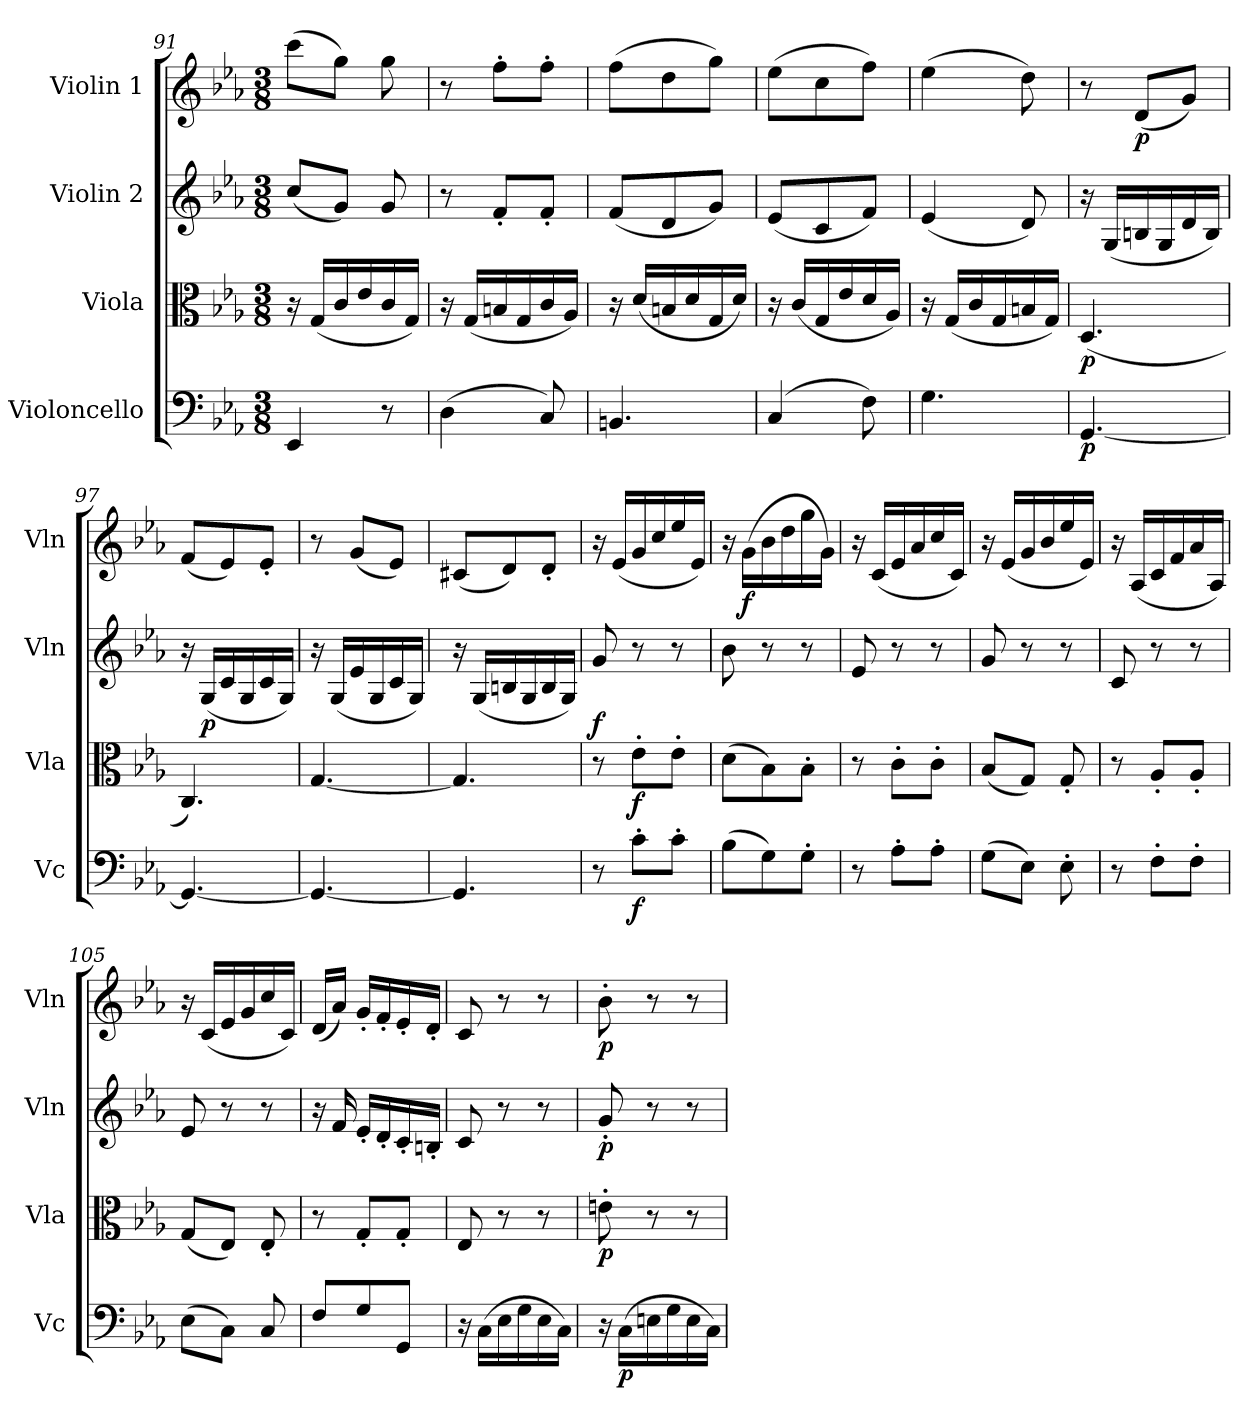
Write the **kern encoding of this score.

**kern	**dynam	**kern	**dynam	**kern	**dynam	**kern	**dynam
*part4	*part4	*part3	*part3	*part2	*part2	*part1	*part1
*staff4	*staff4	*staff3	*staff3	*staff2	*staff2	*staff1	*staff1
*I"Violoncello	*	*I"Viola	*	*I"Violin 2	*	*I"Violin 1	*
*I'Vc	*	*I'Vla	*	*I'Vln	*	*I'Vln	*
*clefF4	*	*clefC3	*	*clefG2	*	*clefG2	*
*k[b-e-a-]	*	*k[b-e-a-]	*	*k[b-e-a-]	*	*k[b-e-a-]	*
*M3/8	*	*M3/8	*	*M3/8	*	*M3/8	*
=91	=91	=91	=91	=91	=91	=91	=91
4EE-/	.	16r	.	(8cc/L	.	(8ccc\L	.
.	.	(16G/LL	.	.	.	.	.
.	.	16c/	.	8g/J)	.	8gg\J)	.
.	.	16e-/	.	.	.	.	.
8r	.	16c/	.	8g/	.	8gg\	.
.	.	16G/JJ)	.	.	.	.	.
=92	=92	=92	=92	=92	=92	=92	=92
(4D\	.	16r	.	8r	.	8r	.
.	.	(16G/LL	.	.	.	.	.
.	.	16Bn/	.	8f'/L	.	8ff'\L	.
.	.	16G/	.	.	.	.	.
8C/)	.	16c/	.	8f'/J	.	8ff'\J	.
.	.	16A-/JJ)	.	.	.	.	.
!!LO:LB:g=z
=93	=93	=93	=93	=93	=93	=93	=93
4.BBn/	.	16r	.	(8f/L	.	(8ff\L	.
.	.	(16d/LL	.	.	.	.	.
.	.	16Bn/	.	8d/	.	8dd\	.
.	.	16d/	.	.	.	.	.
.	.	16G/	.	8g/J)	.	8gg\J)	.
.	.	16d/JJ)	.	.	.	.	.
=94	=94	=94	=94	=94	=94	=94	=94
(4C/	.	16r	.	(8e-/L	.	(8ee-\L	.
.	.	(16c/LL	.	.	.	.	.
.	.	16G/	.	8c/	.	8cc\	.
.	.	16e-/	.	.	.	.	.
8F\)	.	16d/	.	8f/J)	.	8ff\J)	.
.	.	16A-/JJ)	.	.	.	.	.
=95	=95	=95	=95	=95	=95	=95	=95
4.G\	.	16r	.	(4e-/	.	(4ee-\	.
.	.	(16G/LL	.	.	.	.	.
.	.	16c/	.	.	.	.	.
.	.	16G/	.	.	.	.	.
.	.	16Bn/	.	8d/)	.	8dd\)	.
.	.	16G/JJ)	.	.	.	.	.
=96	=96	=96	=96	=96	=96	=96	=96
!	!LO:DY:b	!	!LO:DY:b	!	!	!	!
[4.GG/	p	(4.D/	p	16r	.	8r	.
.	.	.	.	(16G/LL	.	.	.
!	!	!	!	!	!	!	!LO:DY:b
.	.	.	.	16Bn/	.	(8d/L	p
.	.	.	.	16G/	.	.	.
.	.	.	.	16d/	.	8g/J)	.
.	.	.	.	16B/JJ)	.	.	.
=97	=97	=97	=97	=97	=97	=97	=97
4.GG/_	.	4.C/)	.	16r	.	(8f/L	.
!	!	!	!	!	!LO:DY:b	!	!
.	.	.	.	(16G/LL	p	.	.
.	.	.	.	16c/	.	8e-/)	.
.	.	.	.	16G/	.	.	.
.	.	.	.	16c/	.	8e-'/J	.
.	.	.	.	16G/JJ)	.	.	.
=98	=98	=98	=98	=98	=98	=98	=98
4.GG/_	.	[4.G/	.	16r	.	8r	.
.	.	.	.	(16G/LL	.	.	.
.	.	.	.	16e-/	.	(8g/L	.
.	.	.	.	16G/	.	.	.
.	.	.	.	16c/	.	8e-/J)	.
.	.	.	.	16G/JJ)	.	.	.
!!LO:LB:g=z
=99	=99	=99	=99	=99	=99	=99	=99
4.GG/]	.	4.G/]	.	16r	.	(8c#X/L	.
.	.	.	.	(16G/LL	.	.	.
.	.	.	.	16Bn/	.	8d/)	.
.	.	.	.	16G/	.	.	.
.	.	.	.	16B/	.	8d'/J	.
.	.	.	.	16G/JJ)	.	.	.
=100	=100	=100	=100	=100	=100	=100	=100
!	!	!	!	!	!LO:DY:b	!	!
8r	.	8r	.	8g/	f	16r	.
.	.	.	.	.	.	(16e-/LL	.
!	!LO:DY:b	!	!LO:DY:b	!	!	!	!
8c'\L	f	8e-'\L	f	8r	.	16g/	.
.	.	.	.	.	.	16cc/	.
8c'\J	.	8e-'\J	.	8r	.	16ee-/	.
.	.	.	.	.	.	16e-/JJ)	.
=101	=101	=101	=101	=101	=101	=101	=101
(8B-\L	.	(8d\L	.	8b-\	.	16r	.
!	!	!	!	!	!	!	!LO:DY:b
.	.	.	.	.	.	(16g\LL	f
8G\)	.	8B-\)	.	8r	.	16b-\	.
.	.	.	.	.	.	16dd\	.
8G'\J	.	8B-'\J	.	8r	.	16gg\	.
.	.	.	.	.	.	16g\JJ)	.
=102	=102	=102	=102	=102	=102	=102	=102
8r	.	8r	.	8e-/	.	16r	.
.	.	.	.	.	.	(16c/LL	.
8A-'\L	.	8c'\L	.	8r	.	16e-/	.
.	.	.	.	.	.	16a-/	.
8A-'\J	.	8c'\J	.	8r	.	16cc/	.
.	.	.	.	.	.	16c/JJ)	.
!!LO:LB:g=z
=103	=103	=103	=103	=103	=103	=103	=103
(8G\L	.	(8B-/L	.	8g/	.	16r	.
.	.	.	.	.	.	(16e-/LL	.
8E-\J)	.	8G/J)	.	8r	.	16g/	.
.	.	.	.	.	.	16b-/	.
8E-'\	.	8G'/	.	8r	.	16ee-/	.
.	.	.	.	.	.	16e-/JJ)	.
=104	=104	=104	=104	=104	=104	=104	=104
8r	.	8r	.	8c/	.	16r	.
.	.	.	.	.	.	(16A-/LL	.
8F'\L	.	8A-'/L	.	8r	.	16c/	.
.	.	.	.	.	.	16f/	.
8F'\J	.	8A-'/J	.	8r	.	16a-/	.
.	.	.	.	.	.	16A-/JJ)	.
=105	=105	=105	=105	=105	=105	=105	=105
(8E-\L	.	(8G/L	.	8e-/	.	16r	.
.	.	.	.	.	.	(16c/LL	.
8C\J)	.	8E-/J)	.	8r	.	16e-/	.
.	.	.	.	.	.	16g/	.
8C/	.	8E-'/	.	8r	.	16cc/	.
.	.	.	.	.	.	16c/JJ)	.
=106	=106	=106	=106	=106	=106	=106	=106
8F/L	.	8r	.	16r	.	(16d/LL	.
.	.	.	.	16f/	.	16a-/JJ)	.
8G/	.	8G'/L	.	16e-'/LL	.	16g'/LL	.
.	.	.	.	16d'/	.	16f'/	.
8GG/J	.	8G'/J	.	16c'/	.	16e-'/	.
.	.	.	.	16Bn'/JJ	.	16d'/JJ	.
=107	=107	=107	=107	=107	=107	=107	=107
16r	.	8E-/	.	8c/	.	8c/	.
(16C\LL	.	.	.	.	.	.	.
16E-\	.	8r	.	8r	.	8r	.
16G\	.	.	.	.	.	.	.
16E-\	.	8r	.	8r	.	8r	.
16C\JJ)	.	.	.	.	.	.	.
=108	=108	=108	=108	=108	=108	=108	=108
!	!	!	!LO:DY:b	!	!LO:DY:b	!	!LO:DY:b
16r	.	8en'\	p	8g'/	p	8b-'\	p
!	!LO:DY:b	!	!	!	!	!	!
(16C\LL	p	.	.	.	.	.	.
16En\	.	8r	.	8r	.	8r	.
16G\	.	.	.	.	.	.	.
16E\	.	8r	.	8r	.	8r	.
16C\JJ)	.	.	.	.	.	.	.
=	=	=	=	=	=	=	=
*-	*-	*-	*-	*-	*-	*-	*-
